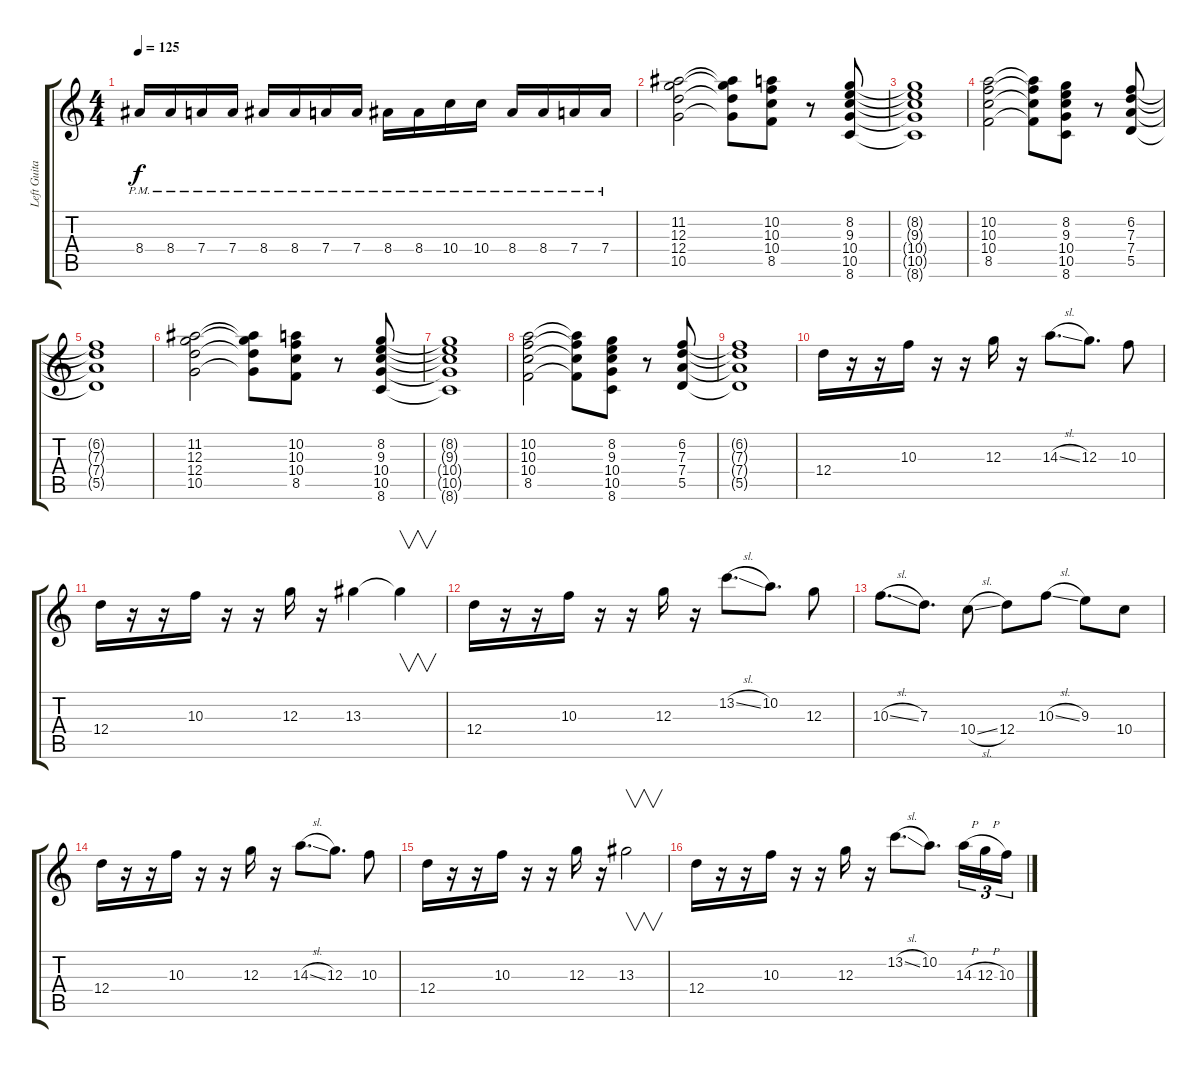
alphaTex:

\track ("Left Guitar" "Left Guita") {instrument overdrivenguitar}
\staff {score tabs}
\tuning (E4 B3 G3 D3 A2 E2) {hide}
\ts (4 4)
\tempo 125
\clef g2
\ks c
8.4{pm}.16{dy f} 8.4{pm}.16 7.4{pm}.16 7.4{pm}.16 8.4{pm}.16 8.4{pm}.16 7.4{pm}.16 7.4{pm}.16 8.4{pm}.16 8.4{pm}.16 10.4{pm}.16 10.4{pm}.16 8.4{pm}.16 8.4{pm}.16 7.4{pm}.16 7.4{pm}.16 |
(11.2 12.3 12.4 10.5).2 (11.2{t} 12.3{t} 12.4{t} 10.5{t}).8 (10.2 10.3 10.4 8.5).8 r.8 (8.2 9.3 10.4 10.5 8.6).8 |
(8.2{t} 9.3{t} 10.4{t} 10.5{t} 8.6{t}).1 |
(10.2 10.3 10.4 8.5).2 (10.2{t} 10.3{t} 10.4{t} 8.5{t}).8 (8.2 9.3 10.4 10.5 8.6).8 r.8 (6.2 7.3 7.4 5.5).8 |
(6.2{t} 7.3{t} 7.4{t} 5.5{t}).1 |
(11.2 12.3 12.4 10.5).2 (11.2{t} 12.3{t} 12.4{t} 10.5{t}).8 (10.2 10.3 10.4 8.5).8 r.8 (8.2 9.3 10.4 10.5 8.6).8 |
(8.2{t} 9.3{t} 10.4{t} 10.5{t} 8.6{t}).1 |
(10.2 10.3 10.4 8.5).2 (10.2{t} 10.3{t} 10.4{t} 8.5{t}).8 (8.2 9.3 10.4 10.5 8.6).8 r.8 (6.2 7.3 7.4 5.5).8 |
(6.2{t} 7.3{t} 7.4{t} 5.5{t}).1 |
12.4.16 r.16 r.16 10.3.16 r.16 r.16 12.3.16 r.16 14.3{sl}.8{d} 12.3.8{d} 10.3.8 |
12.4.16 r.16 r.16 10.3.16 r.16 r.16 12.3.16 r.16 13.3.4 13.3{t}.4{v} |
12.4.16 r.16 r.16 10.3.16 r.16 r.16 12.3.16 r.16 13.2{sl}.8{d} 10.2.8{d} 12.3.8 |
10.3{sl}.8{d} 7.3.8{d} 10.4{sl}.8 12.4.8 10.3{sl}.8 9.3.8 10.4.8 |
12.4.16 r.16 r.16 10.3.16 r.16 r.16 12.3.16 r.16 14.3{sl}.8{d} 12.3.8{d} 10.3.8 |
12.4.16 r.16 r.16 10.3.16 r.16 r.16 12.3.16 r.16 13.3.2{v} |
12.4.16 r.16 r.16 10.3.16 r.16 r.16 12.3.16 r.16 13.2{sl}.8{d} 10.2.8{d} 14.3{h}.16{tu (3 2)} 12.3{h}.16{tu (3 2)} 10.3.16{tu (3 2)}
